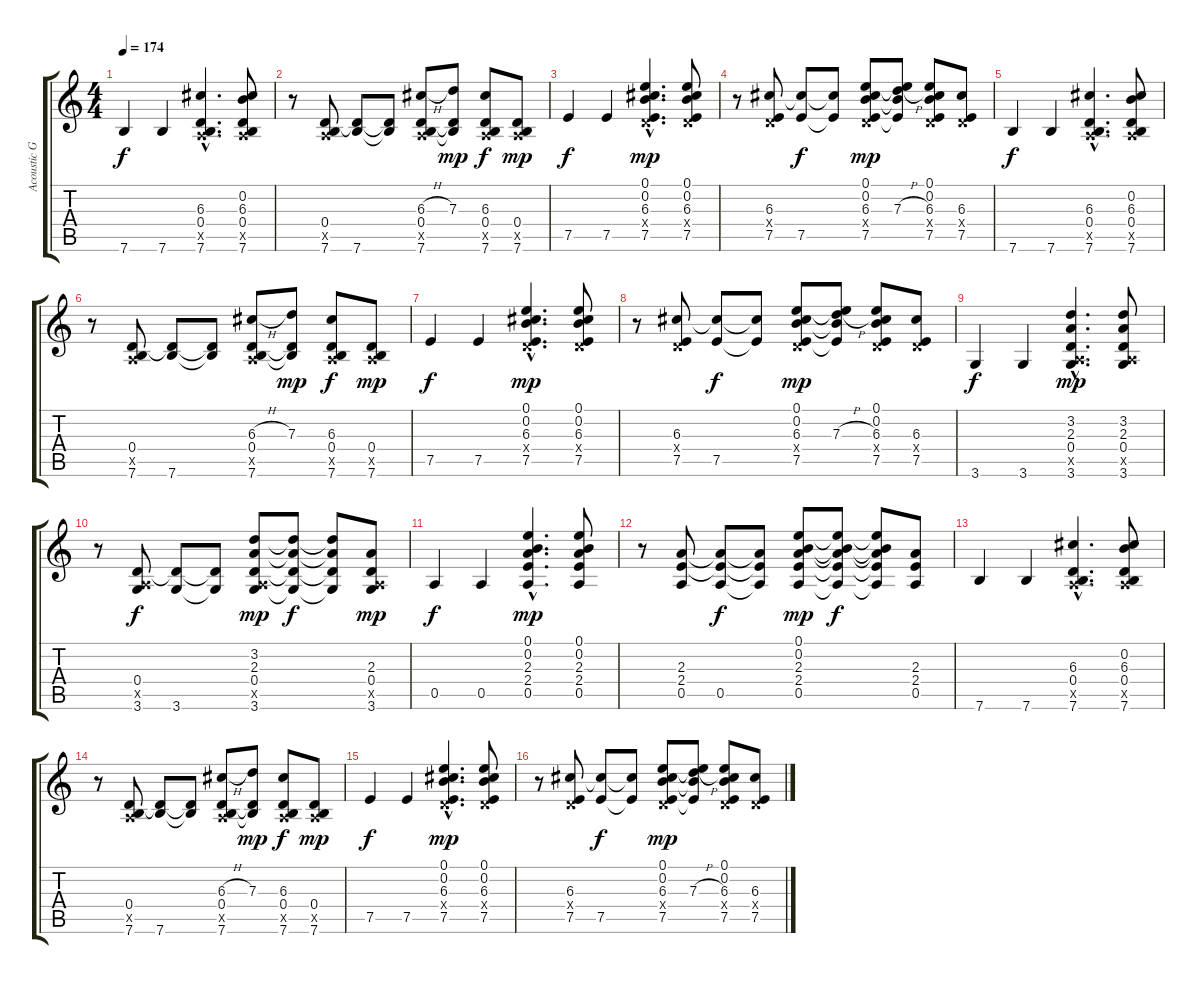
\track ("Acoustic Guitar" "Acoustic G") {instrument acousticguitarsteel}
\staff {score tabs}
\tuning (E4 B3 G3 D3 A2 E2) {hide}
\ts (4 4)
\tempo 174
\clef g2
\ks c
7.6.4{dy f instrument acousticguitarsteel} 7.6.4 (6.3{hac} 0.4{hac} 0.5{hac x} 7.6{hac}).4{d} (0.2 6.3 0.4 0.5{x} 7.6).8 |
r.8 (0.4 0.5{x} 7.6).8 (0.4{t} 7.6).8 (0.4{t} 7.6{t}).8 (6.3{h} 0.4 0.5{x} 7.6).8 (7.3 0.4{t} 7.6{t}).8{dy mp} (6.3 0.4 0.5{x} 7.6).8{dy f} (0.4 0.5{x} 7.6).8{dy mp} |
7.5.4{dy f} 7.5.4 (0.1{hac} 0.2{hac} 6.3{hac} 0.4{hac x} 7.5{hac}).4{d dy mp} (0.1 0.2 6.3 0.4{x} 7.5).8 |
r.8 (6.3 0.4{x} 7.5).8 (6.3{t} 7.5).8{dy f} (6.3{t} 7.5{t}).8 (0.1 0.2 6.3 0.4{x} 7.5).8{dy mp} (0.1{t} 0.2{t} 7.3{h} 7.5{t}).8 (0.1 0.2 6.3 0.4{x} 7.5).8 (6.3 0.4{x} 7.5).8 |
7.6.4{dy f} 7.6.4 (6.3{hac} 0.4{hac} 0.5{hac x} 7.6{hac}).4{d} (0.2 6.3 0.4 0.5{x} 7.6).8 |
r.8 (0.4 0.5{x} 7.6).8 (0.4{t} 7.6).8 (0.4{t} 7.6{t}).8 (6.3{h} 0.4 0.5{x} 7.6).8 (7.3 0.4{t} 7.6{t}).8{dy mp} (6.3 0.4 0.5{x} 7.6).8{dy f} (0.4 0.5{x} 7.6).8{dy mp} |
7.5.4{dy f} 7.5.4 (0.1{hac} 0.2{hac} 6.3{hac} 0.4{hac x} 7.5{hac}).4{d dy mp} (0.1 0.2 6.3 0.4{x} 7.5).8 |
r.8 (6.3 0.4{x} 7.5).8 (6.3{t} 7.5).8{dy f} (6.3{t} 7.5{t}).8 (0.1 0.2 6.3 0.4{x} 7.5).8{dy mp} (0.1{t} 0.2{t} 7.3{h} 7.5{t}).8 (0.1 0.2 6.3 0.4{x} 7.5).8 (6.3 0.4{x} 7.5).8 |
3.6.4{dy f} 3.6.4 (3.2{hac} 2.3{hac} 0.4{hac} 0.5{hac x} 3.6{hac}).4{d dy mp} (3.2 2.3 0.4 0.5{x} 3.6).8 |
r.8 (0.4 0.5{x} 3.6).8{dy f} (0.4{t} 3.6).8 (0.4{t} 3.6{t}).8 (3.2 2.3 0.4 0.5{x} 3.6).8{dy mp} (3.2{t} 2.3{t} 0.4{t} 3.6{t}).8{dy f} (3.2{t} 2.3{t} 0.4{t} 3.6{t}).8 (2.3 0.4 0.5{x} 3.6).8{dy mp} |
0.5.4{dy f} 0.5.4 (0.1{hac} 0.2{hac} 2.3{hac} 2.4{hac} 0.5{hac}).4{d dy mp} (0.1 0.2 2.3 2.4 0.5).8 |
r.8 (2.3 2.4 0.5).8 (2.3{t} 2.4{t} 0.5).8{dy f} (2.3{t} 2.4{t} 0.5{t}).8 (0.1 0.2 2.3 2.4 0.5).8{dy mp} (0.1{t} 0.2{t} 2.3{t} 2.4{t} 0.5{t}).8{dy f} (0.1{t} 0.2{t} 2.3{t} 2.4{t} 0.5{t}).8 (2.3 2.4 0.5).8 |
7.6.4 7.6.4 (6.3{hac} 0.4{hac} 0.5{hac x} 7.6{hac}).4{d} (0.2 6.3 0.4 0.5{x} 7.6).8 |
r.8 (0.4 0.5{x} 7.6).8 (0.4{t} 7.6).8 (0.4{t} 7.6{t}).8 (6.3{h} 0.4 0.5{x} 7.6).8 (7.3 0.4{t} 7.6{t}).8{dy mp} (6.3 0.4 0.5{x} 7.6).8{dy f} (0.4 0.5{x} 7.6).8{dy mp} |
7.5.4{dy f} 7.5.4 (0.1{hac} 0.2{hac} 6.3{hac} 0.4{hac x} 7.5{hac}).4{d dy mp} (0.1 0.2 6.3 0.4{x} 7.5).8 |
r.8 (6.3 0.4{x} 7.5).8 (6.3{t} 7.5).8{dy f} (6.3{t} 7.5{t}).8 (0.1 0.2 6.3 0.4{x} 7.5).8{dy mp} (0.1{t} 0.2{t} 7.3{h} 7.5{t}).8 (0.1 0.2 6.3 0.4{x} 7.5).8 (6.3 0.4{x} 7.5).8
